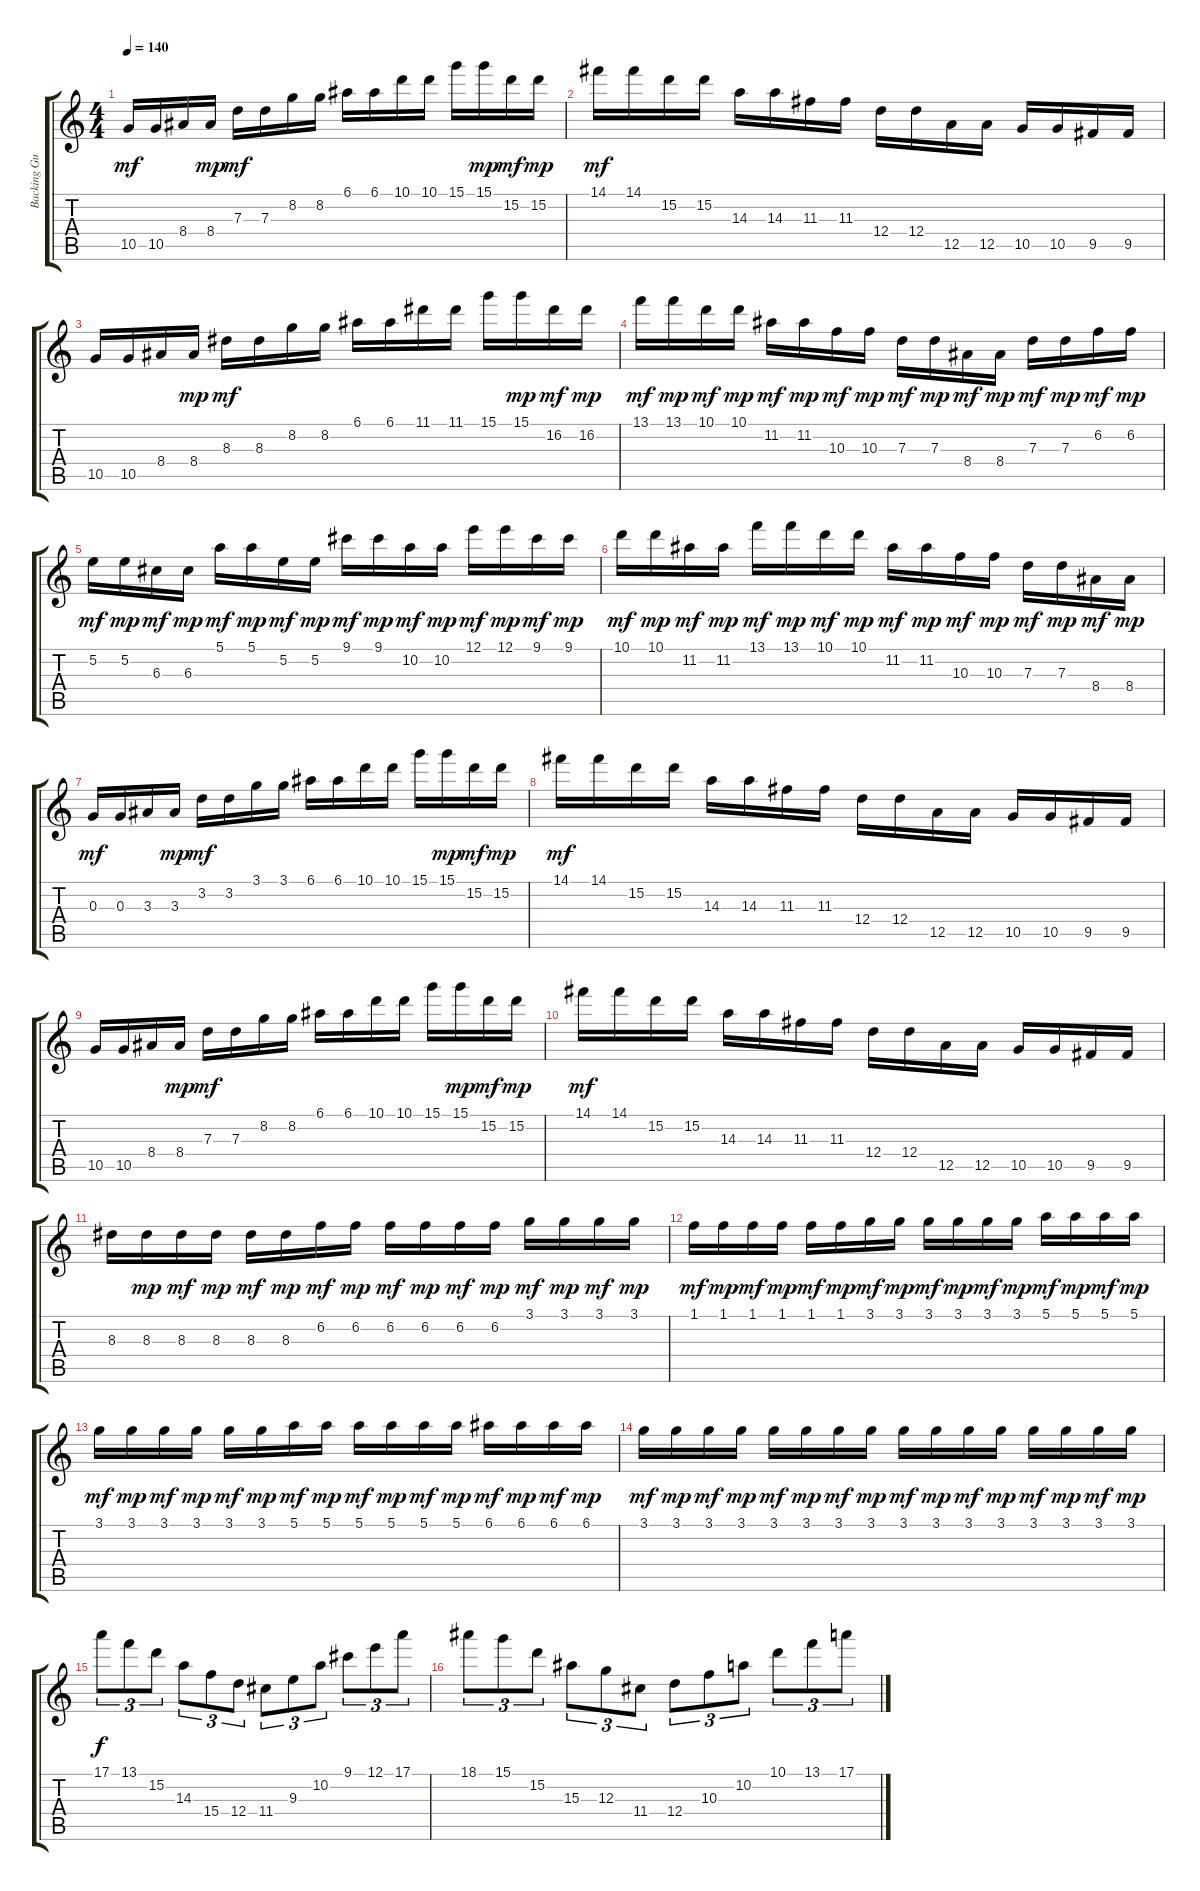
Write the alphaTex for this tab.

\track ("Backing Guitar 1" "Backing Gu") {instrument distortionguitar}
\staff {score tabs}
\tuning (E4 B3 G3 D3 A2 D2) {hide}
\ts (4 4)
\tempo 140
\clef g2
\ks c
10.5.16{dy mf} 10.5.16 8.4.16 8.4.16{dy mp} 7.3.16{dy mf} 7.3.16 8.2.16 8.2.16 6.1.16 6.1.16 10.1.16 10.1.16 15.1.16 15.1.16{dy mp} 15.2.16{dy mf} 15.2.16{dy mp} |
14.1.16{dy mf} 14.1.16 15.2.16 15.2.16 14.3.16 14.3.16 11.3.16 11.3.16 12.4.16 12.4.16 12.5.16 12.5.16 10.5.16 10.5.16 9.5.16 9.5.16 |
10.5.16 10.5.16 8.4.16 8.4.16{dy mp} 8.3.16{dy mf} 8.3.16 8.2.16 8.2.16 6.1.16 6.1.16 11.1.16 11.1.16 15.1.16 15.1.16{dy mp} 16.2.16{dy mf} 16.2.16{dy mp} |
13.1.16{dy mf} 13.1.16{dy mp} 10.1.16{dy mf} 10.1.16{dy mp} 11.2.16{dy mf} 11.2.16{dy mp} 10.3.16{dy mf} 10.3.16{dy mp} 7.3.16{dy mf} 7.3.16{dy mp} 8.4.16{dy mf} 8.4.16{dy mp} 7.3.16{dy mf} 7.3.16{dy mp} 6.2.16{dy mf} 6.2.16{dy mp} |
5.2.16{dy mf} 5.2.16{dy mp} 6.3.16{dy mf} 6.3.16{dy mp} 5.1.16{dy mf} 5.1.16{dy mp} 5.2.16{dy mf} 5.2.16{dy mp} 9.1.16{dy mf} 9.1.16{dy mp} 10.2.16{dy mf} 10.2.16{dy mp} 12.1.16{dy mf} 12.1.16{dy mp} 9.1.16{dy mf} 9.1.16{dy mp} |
10.1.16{dy mf} 10.1.16{dy mp} 11.2.16{dy mf} 11.2.16{dy mp} 13.1.16{dy mf} 13.1.16{dy mp} 10.1.16{dy mf} 10.1.16{dy mp} 11.2.16{dy mf} 11.2.16{dy mp} 10.3.16{dy mf} 10.3.16{dy mp} 7.3.16{dy mf} 7.3.16{dy mp} 8.4.16{dy mf} 8.4.16{dy mp} |
0.3.16{dy mf} 0.3.16 3.3.16 3.3.16{dy mp} 3.2.16{dy mf} 3.2.16 3.1.16 3.1.16 6.1.16 6.1.16 10.1.16 10.1.16 15.1.16 15.1.16{dy mp} 15.2.16{dy mf} 15.2.16{dy mp} |
14.1.16{dy mf} 14.1.16 15.2.16 15.2.16 14.3.16 14.3.16 11.3.16 11.3.16 12.4.16 12.4.16 12.5.16 12.5.16 10.5.16 10.5.16 9.5.16 9.5.16 |
10.5.16 10.5.16 8.4.16 8.4.16{dy mp} 7.3.16{dy mf} 7.3.16 8.2.16 8.2.16 6.1.16 6.1.16 10.1.16 10.1.16 15.1.16 15.1.16{dy mp} 15.2.16{dy mf} 15.2.16{dy mp} |
14.1.16{dy mf} 14.1.16 15.2.16 15.2.16 14.3.16 14.3.16 11.3.16 11.3.16 12.4.16 12.4.16 12.5.16 12.5.16 10.5.16 10.5.16 9.5.16 9.5.16 |
8.3.16 8.3.16{dy mp} 8.3.16{dy mf} 8.3.16{dy mp} 8.3.16{dy mf} 8.3.16{dy mp} 6.2.16{dy mf} 6.2.16{dy mp} 6.2.16{dy mf} 6.2.16{dy mp} 6.2.16{dy mf} 6.2.16{dy mp} 3.1.16{dy mf} 3.1.16{dy mp} 3.1.16{dy mf} 3.1.16{dy mp} |
1.1.16{dy mf} 1.1.16{dy mp} 1.1.16{dy mf} 1.1.16{dy mp} 1.1.16{dy mf} 1.1.16{dy mp} 3.1.16{dy mf} 3.1.16{dy mp} 3.1.16{dy mf} 3.1.16{dy mp} 3.1.16{dy mf} 3.1.16{dy mp} 5.1.16{dy mf} 5.1.16{dy mp} 5.1.16{dy mf} 5.1.16{dy mp} |
3.1.16{dy mf} 3.1.16{dy mp} 3.1.16{dy mf} 3.1.16{dy mp} 3.1.16{dy mf} 3.1.16{dy mp} 5.1.16{dy mf} 5.1.16{dy mp} 5.1.16{dy mf} 5.1.16{dy mp} 5.1.16{dy mf} 5.1.16{dy mp} 6.1.16{dy mf} 6.1.16{dy mp} 6.1.16{dy mf} 6.1.16{dy mp} |
3.1.16{dy mf} 3.1.16{dy mp} 3.1.16{dy mf} 3.1.16{dy mp} 3.1.16{dy mf} 3.1.16{dy mp} 3.1.16{dy mf} 3.1.16{dy mp} 3.1.16{dy mf} 3.1.16{dy mp} 3.1.16{dy mf} 3.1.16{dy mp} 3.1.16{dy mf} 3.1.16{dy mp} 3.1.16{dy mf} 3.1.16{dy mp} |
17.1.8{tu (3 2) dy f} 13.1.8{tu (3 2)} 15.2.8{tu (3 2)} 14.3.8{tu (3 2)} 15.4.8{tu (3 2)} 12.4.8{tu (3 2)} 11.4.8{tu (3 2)} 9.3.8{tu (3 2)} 10.2.8{tu (3 2)} 9.1.8{tu (3 2)} 12.1.8{tu (3 2)} 17.1.8{tu (3 2)} |
18.1.8{tu (3 2)} 15.1.8{tu (3 2)} 15.2.8{tu (3 2)} 15.3.8{tu (3 2)} 12.3.8{tu (3 2)} 11.4.8{tu (3 2)} 12.4.8{tu (3 2)} 10.3.8{tu (3 2)} 10.2.8{tu (3 2)} 10.1.8{tu (3 2)} 13.1.8{tu (3 2)} 17.1.8{tu (3 2)}
